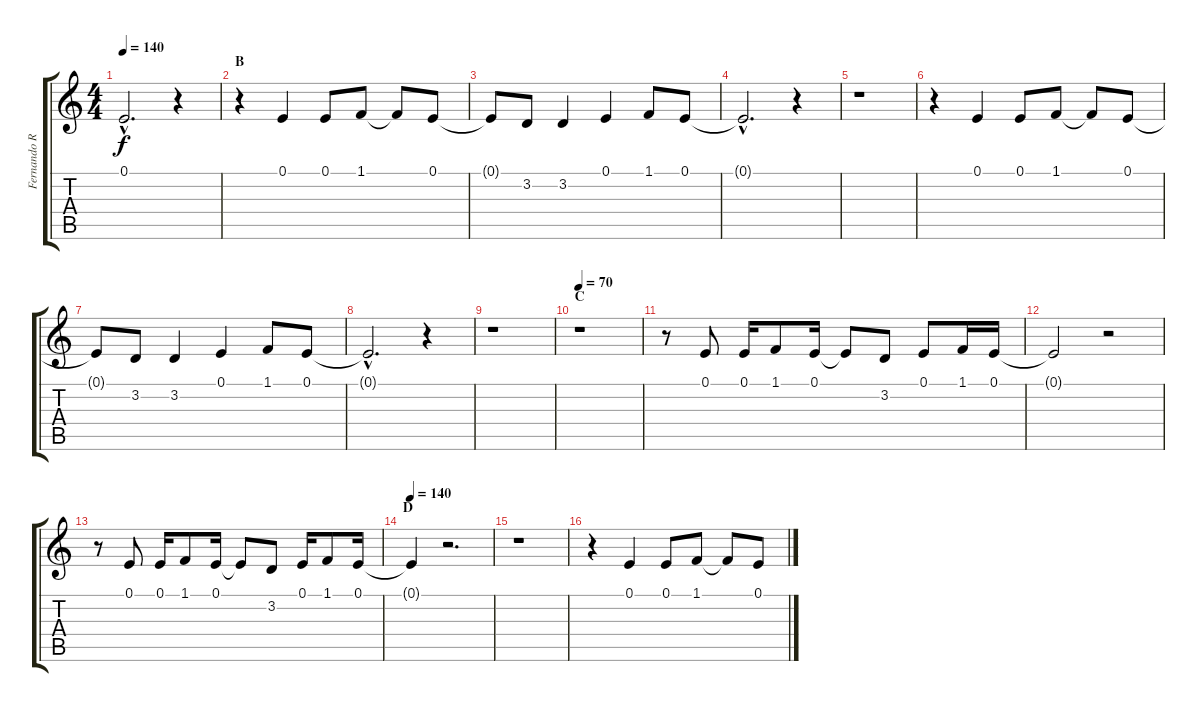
\track ("Fernando Ribeiro" "Fernando R") {instrument altosax}
\staff {score tabs}
\tuning (E4 B3 G3 D3 A2 E2) {hide}
\ts (4 4)
\tempo 140
\clef g2
\ks c
0.1{hac t}.2{d dy f} r.4 |
\section ("" "B")
r.4 0.1.4 0.1.8 1.1.8 1.1{t}.8 0.1.8 |
0.1{t}.8 3.2.8 3.2.4 0.1.4 1.1.8 0.1.8 |
0.1{hac t}.2{d} r.4 |
r.1 |
r.4 0.1.4 0.1.8 1.1.8 1.1{t}.8 0.1.8 |
0.1{t}.8 3.2.8 3.2.4 0.1.4 1.1.8 0.1.8 |
0.1{hac t}.2{d} r.4 |
r.1 |
\section ("" "C")
\tempo 70
r.1 |
r.8 0.1.8 0.1.16 1.1.8 0.1.16 0.1{t}.8 3.2.8 0.1.8 1.1.16 0.1.16 |
0.1{t}.2 r.2 |
r.8 0.1.8 0.1.16 1.1.8 0.1.16 0.1{t}.8 3.2.8 0.1.16 1.1.8 0.1.16 |
\section ("" "D")
\tempo 140
0.1{t}.4 r.2{d} |
r.1 |
r.4 0.1.4 0.1.8 1.1.8 1.1{t}.8 0.1.8
